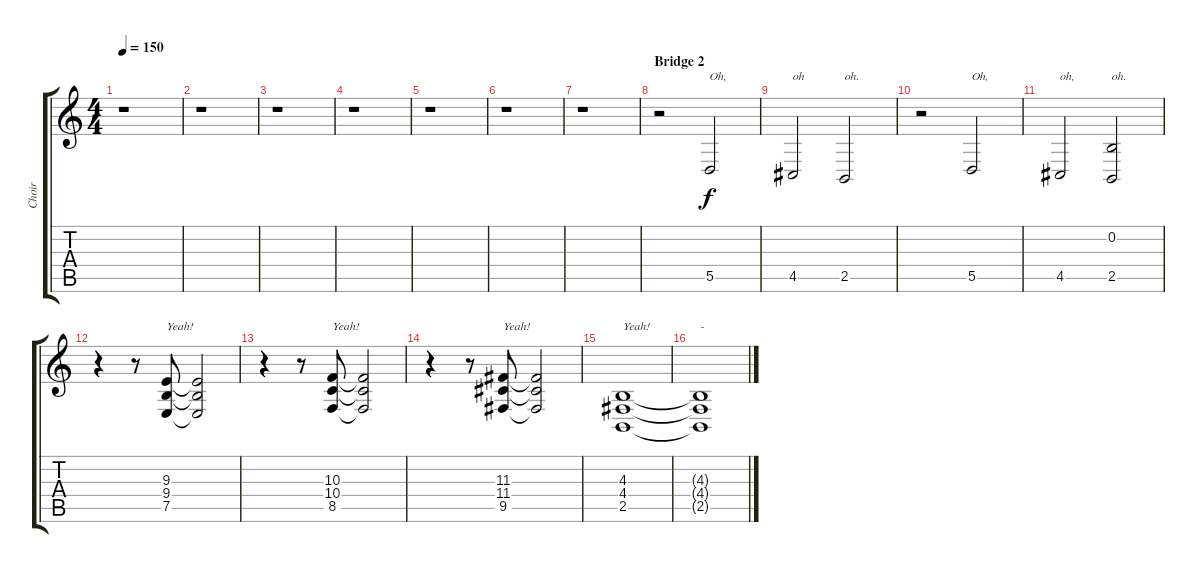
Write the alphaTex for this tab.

\track ("Choir" "Choir") {instrument brasssection}
\staff {score tabs}
\tuning (E4 B3 G3 D3 A2 E2) {hide}
\ts (4 4)
\tempo 150
\clef g2
\ks c
r.1{dy f} |
r.1 |
r.1 |
r.1 |
r.1 |
r.1 |
r.1 |
\section ("" "Bridge 2")
r.2 5.5.2{txt "Oh,"} |
4.5.2{txt "oh"} 2.5.2{txt "oh."} |
r.2 5.5.2{txt "Oh,"} |
4.5.2{txt "oh,"} (0.2 2.5).2{txt "oh."} |
r.4 r.8 (9.3 9.4 7.5).8{txt "Yeah!"} (9.3{t} 9.4{t} 7.5{t}).2 |
r.4 r.8 (10.3 10.4 8.5).8{txt "Yeah!"} (10.3{t} 10.4{t} 8.5{t}).2 |
r.4 r.8 (11.3 11.4 9.5).8{txt "Yeah!"} (11.3{t} 11.4{t} 9.5{t}).2 |
(4.3 4.4 2.5).1{txt "Yeah!"} |
(4.3{t} 4.4{t} 2.5{t}).1{txt "-"}
